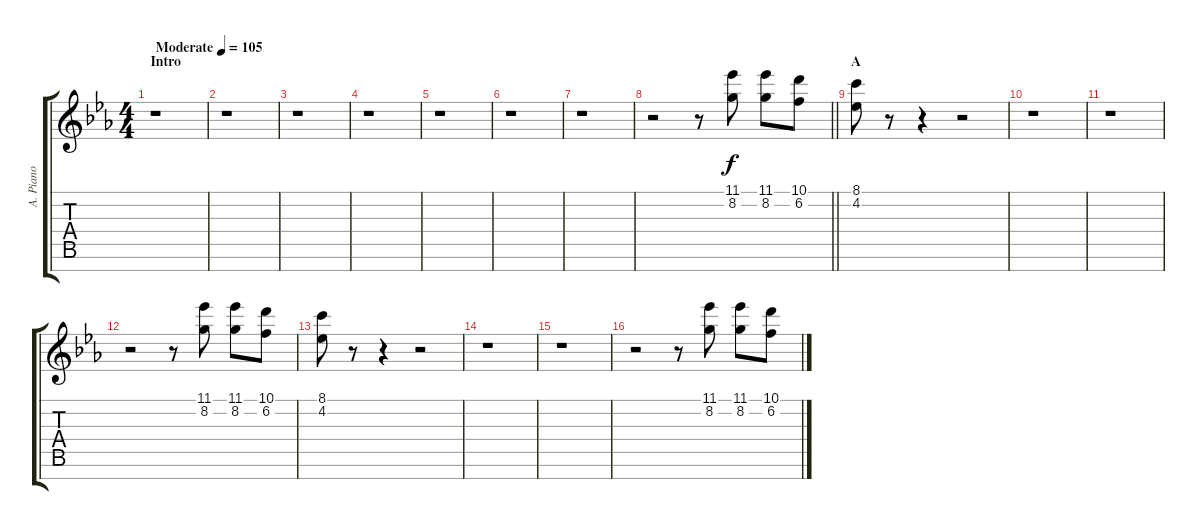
\track ("A. Piano" "A. Piano") {instrument acousticgrandpiano}
\staff {score tabs}
\tuning (E5 B4 G4 D4 A3 E3 B2) {hide}
\ts (4 4)
\section ("" "Intro")
\tempo (105 "Moderate")
\clef g2
\ks eb
r.1{dy f instrument acousticgrandpiano} |
r.1 |
r.1 |
r.1 |
r.1 |
r.1 |
r.1 |
\barLineRight lightlight
r.2 r.8 (11.1 8.2).8 (11.1 8.2).8 (10.1 6.2).8 |
\section ("" "A")
(8.1 4.2).8 r.8 r.4 r.2 |
r.1 |
r.1 |
r.2 r.8 (11.1 8.2).8 (11.1 8.2).8 (10.1 6.2).8 |
(8.1 4.2).8 r.8 r.4 r.2 |
r.1 |
r.1 |
r.2 r.8 (11.1 8.2).8 (11.1 8.2).8 (10.1 6.2).8
